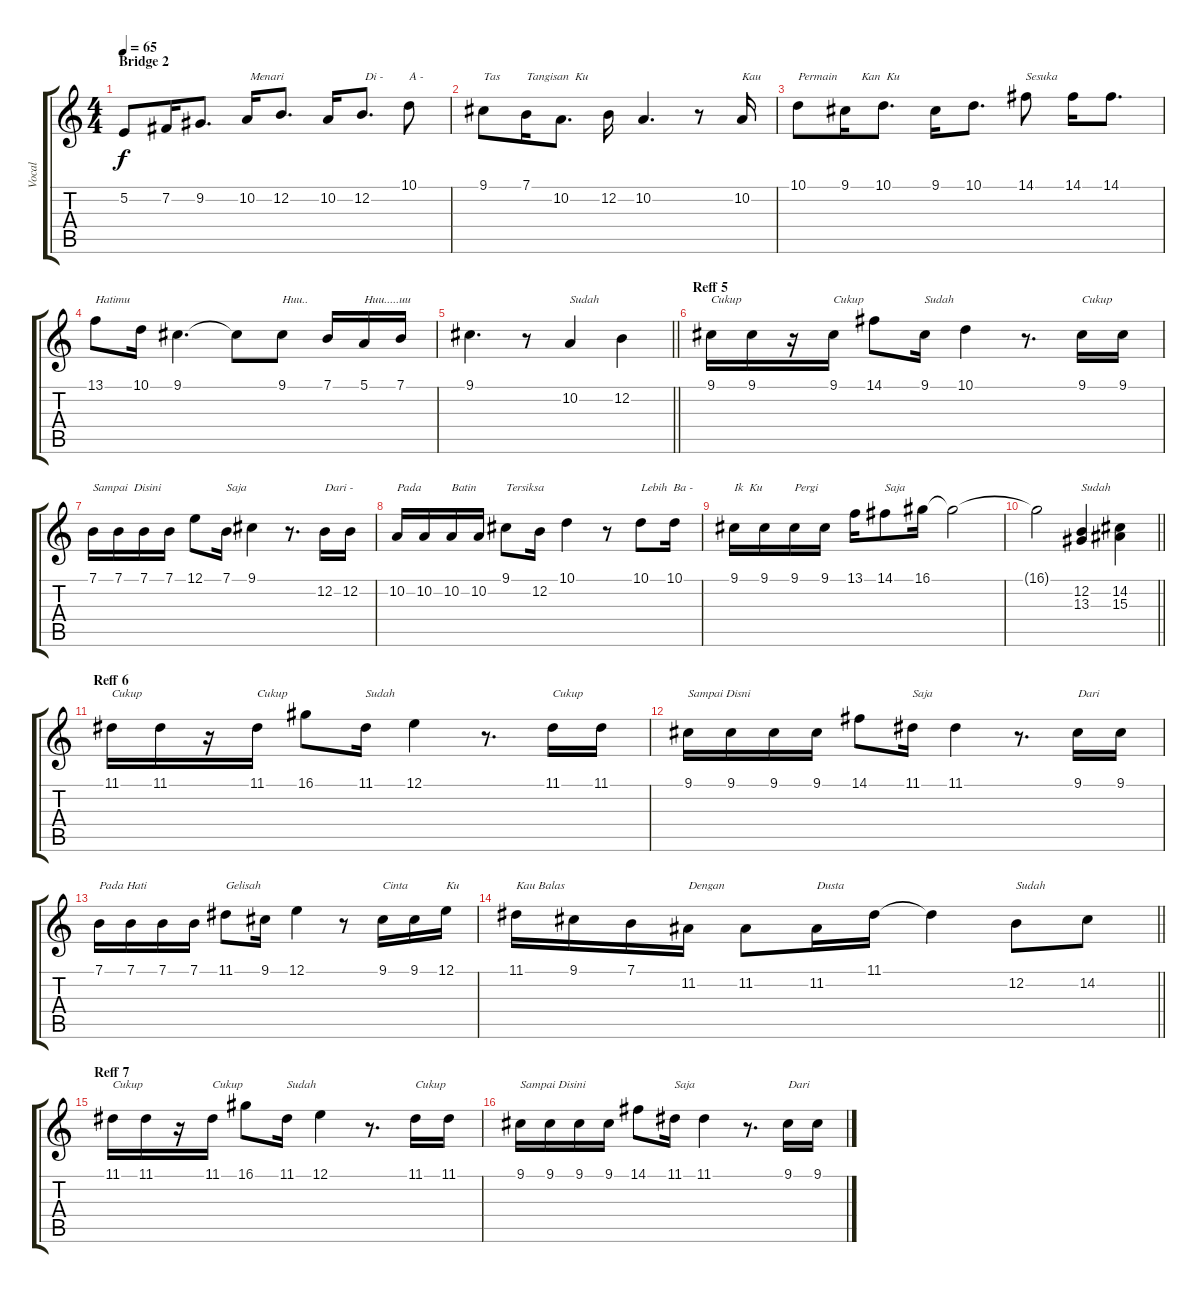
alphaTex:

\track ("Vocal" "Vocal") {instrument lead1square}
\staff {score tabs}
\tuning (E4 B3 G3 D3 A2 E2) {hide}
\ts (4 4)
\section ("" "Bridge 2")
\tempo 65
\clef g2
\ks c
5.2.8{dy f} 7.2.16 9.2.8{d} 10.2.16{txt " Menari"} 12.2.8{d} 10.2.16 12.2.8{d txt " Di -"} 10.1.8{txt "A -"} |
9.1.8{txt "Tas "} 7.1.16{txt "Tangisan  Ku"} 10.2.8{d} 12.2.16 10.2.4{d} r.8 10.2.16{txt "Kau "} |
10.1.8{txt "Permain        Kan  Ku "} 9.1.16 10.1.8{d} 9.1.16 10.1.8{d} 14.1.8{txt "Sesuka "} 14.1.16 14.1.8{d} |
13.1.8{txt "Hatimu"} 10.1.16 9.1.4{d} 9.1{t}.8 9.1.8{txt "Huu.."} 7.1.16 5.1.16{txt "Huu.....uu"} 7.1.16 |
\barLineRight lightlight
9.1.4{d} r.8 10.2.4{txt "Sudah "} 12.2.4 |
\section ("" "Reff 5")
9.1.16{txt "Cukup"} 9.1.16 r.16 9.1.16{txt "Cukup"} 14.1.8 9.1.16{txt "Sudah"} 10.1.4 r.8{d} 9.1.16{txt "Cukup"} 9.1.16 |
7.1.16{txt "Sampai  Disini"} 7.1.16 7.1.16 7.1.16 12.1.8 7.1.16{txt "Saja"} 9.1.4 r.8{d} 12.2.16{txt "Dari -"} 12.2.16 |
10.2.16{txt "Pada"} 10.2.16 10.2.16{txt "Batin"} 10.2.16 9.1.8{txt "Tersiksa"} 12.2.16 10.1.4 r.8 10.1.8{txt "Lebih  Ba -"} 10.1.16 |
9.1.16{txt "Ik  Ku"} 9.1.16 9.1.16{txt "Pergi"} 9.1.16 13.1.16 14.1.8{txt "Saja"} 16.1.16 16.1{t}.2 |
\barLineRight lightlight
16.1{t}.2 (12.2 13.3).4{txt "Sudah"} (14.2 15.3).4 |
\section ("" "Reff 6")
11.1.16{txt "Cukup"} 11.1.16 r.16 11.1.16{txt "Cukup"} 16.1.8 11.1.16{txt "Sudah"} 12.1.4 r.8{d} 11.1.16{txt "Cukup"} 11.1.16 |
9.1.16{txt "Sampai Disni"} 9.1.16 9.1.16 9.1.16 14.1.8 11.1.16{txt "Saja"} 11.1.4 r.8{d} 9.1.16{txt "Dari"} 9.1.16 |
7.1.16{txt "Pada Hati"} 7.1.16 7.1.16 7.1.16 11.1.8{txt "Gelisah"} 9.1.16 12.1.4 r.8 9.1.16{txt "Cinta"} 9.1.16 12.1.16{txt "Ku"} |
\barLineRight lightlight
11.1.16{txt "Kau Balas"} 9.1.16 7.1.16 11.2.16{txt "Dengan"} 11.2.8 11.2.16{txt "Dusta"} 11.1.16 11.1{t}.4 12.2.8{txt "Sudah"} 14.2.8 |
\section ("" "Reff 7")
11.1.16{txt "Cukup"} 11.1.16 r.16 11.1.16{txt "Cukup"} 16.1.8 11.1.16{txt "Sudah"} 12.1.4 r.8{d} 11.1.16{txt "Cukup"} 11.1.16 |
9.1.16{txt "Sampai Disini"} 9.1.16 9.1.16 9.1.16 14.1.8 11.1.16{txt "Saja"} 11.1.4 r.8{d} 9.1.16{txt "Dari"} 9.1.16
